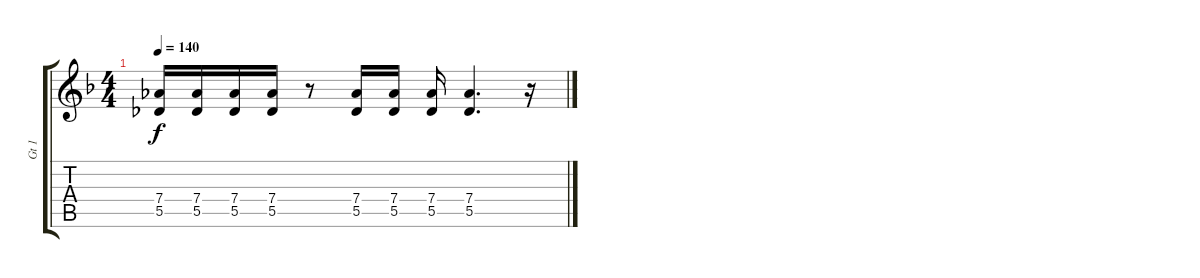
\track ("Gt 1" "Gt 1") {instrument distortionguitar}
\staff {score tabs}
\tuning (Eb4 Bb3 Gb3 Db3 Ab2 Eb2) {hide}
\ts (4 4)
\tempo 140
\clef g2
\ks dminor
(7.4 5.5).16{dy f} (7.4 5.5).16 (7.4 5.5).16 (7.4 5.5).16 r.8 (7.4 5.5).16 (7.4 5.5).16 (7.4 5.5).16 (7.4 5.5).4{d volume 0} r.16
